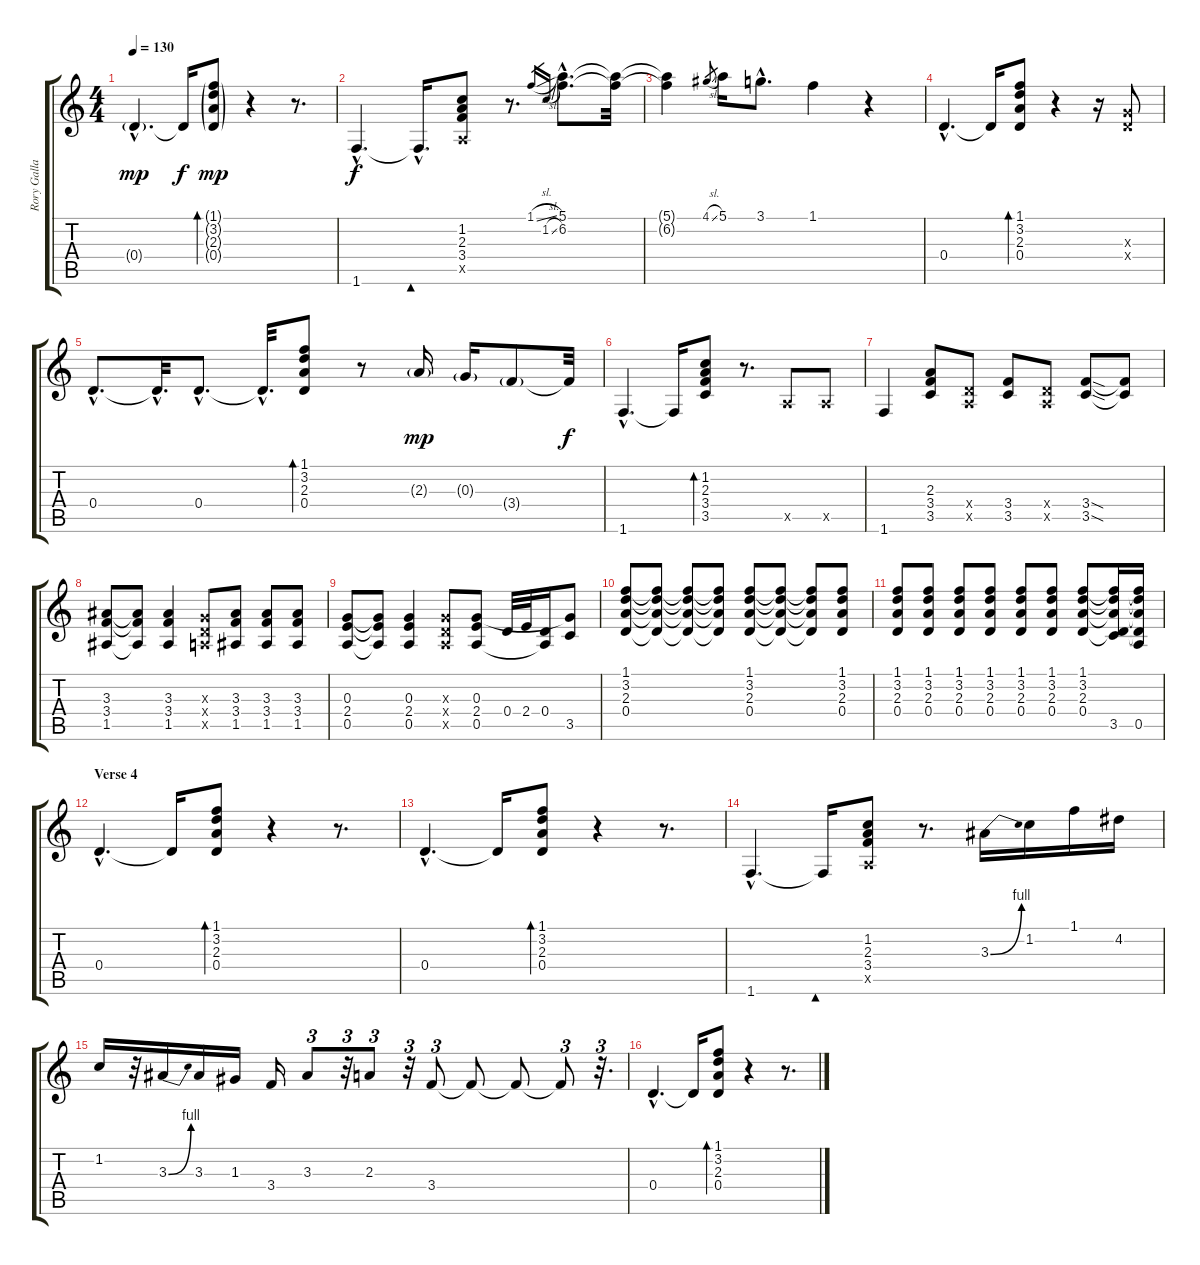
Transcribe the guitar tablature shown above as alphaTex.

\track ("Rory Gallagher" "Rory Galla") {instrument electricguitarclean}
\staff {score tabs}
\tuning (E4 B3 G3 D3 A2 E2) {hide}
\ts (4 4)
\tempo 130
\clef g2
\ks c
0.4{g hac}.4{d dy mp} 0.4{t}.16{dy f} (1.1{g} 3.2{g} 2.3{g} 0.4{g}).8{bd 480 dy mp} r.4 r.8{d} |
1.6{hac}.4{d dy f} 1.6{hac t}.16{d bd 240} (1.2 2.3 3.4 0.5{x}).8 r.8{d} 1.1{sl}.16{gr} 1.2{sl}.16{gr} (5.1{hac} 6.2{hac}).8{d} (5.1{t} 6.2{t}).32 |
(5.1{t} 6.2{t}).4 4.1{sl}.8{gr} 5.1.16 3.1{hac}.8{d} 1.1.4 r.4 |
0.4{hac}.4{d} 0.4{t}.16 (1.1 3.2 2.3 0.4).8{bd 480} r.4 r.16 (0.3{x} 0.4{x}).8 |
0.4{hac}.8{d} 0.4{hac t}.32{d} 0.4{hac}.8{d} 0.4{hac t}.32{d} (1.1 3.2 2.3 0.4).8{bd 240} r.8 2.3{g}.16{dy mp} 0.3{g}.16 3.4{g}.8 3.4{t}.32{dy f} |
1.6{hac}.4{d} 1.6{t}.16 (1.2 2.3 3.4 3.5).8{bd 480} r.8{d} 0.5{x}.8 0.5{x}.8 |
1.6.4 (2.3 3.4 3.5).8 (0.4{x} 0.5{x}).8 (3.4 3.5).8 (0.4{x} 0.5{x}).8 (3.4{sod} 3.5{sod}).8 (3.4{t} 3.5{t}).8 |
(3.3 3.4 1.5).8 (3.3{t} 3.4{t} 1.5{t}).8 (3.3 3.4 1.5).4 (0.3{x} 0.4{x} 0.5{x}).8 (3.3 3.4 1.5).8 (3.3 3.4 1.5).8 (3.3 3.4 1.5).8 |
(0.3 2.4 0.5).8 (0.3{t} 2.4{t} 0.5{t}).8 (0.3 2.4 0.5).4 (0.3{x} 0.4{x} 0.5{x}).8 (0.3 2.4 0.5).8 0.4.32 2.4.32 (0.4 0.5{t}).16 (0.3{t} 3.5).8 |
(1.1 3.2 2.3 0.4).8 (1.1{t} 3.2{t} 2.3{t} 0.4{t}).8 (1.1{t} 3.2{t} 2.3{t} 0.4{t}).8 (1.1{t} 3.2{t} 2.3{t} 0.4{t}).8 (1.1 3.2 2.3 0.4).8 (1.1{t} 3.2{t} 2.3{t} 0.4{t}).8 (1.1{t} 3.2{t} 2.3{t} 0.4{t}).8 (1.1 3.2 2.3 0.4).8 |
(1.1 3.2 2.3 0.4).8 (1.1 3.2 2.3 0.4).8 (1.1 3.2 2.3 0.4).8 (1.1 3.2 2.3 0.4).8 (1.1 3.2 2.3 0.4).8 (1.1 3.2 2.3 0.4).8 (1.1 3.2 2.3 0.4).8 (1.1{t} 3.2{t} 2.3{t} 0.4{t} 3.5).16 (1.1{t} 3.2{t} 2.3{t} 0.4{t} 0.5).16 |
\section ("" "Verse 4")
0.4{hac}.4{d} 0.4{t}.16 (1.1 3.2 2.3 0.4).8{bd 480} r.4 r.8{d} |
0.4{hac}.4{d} 0.4{t}.16 (1.1 3.2 2.3 0.4).8{bd 480} r.4 r.8{d} |
1.6{hac}.4{d} 1.6{t}.16{bd 240} (1.2 2.3 3.4 0.5{x}).8 r.8{d} 3.3{be (bend 0 0 60 4)}.16 1.2.16 1.1.16 4.2.16 |
1.2.16 r.32 3.3{be (bend 0 0 60 4)}.16 3.3.16 1.3.16 3.4.16 3.3.8{tu (3 2)} r.32{tu (3 2)} 2.3.8{tu (3 2)} r.32{tu (3 2)} 3.4.8{tu (3 2)} 3.4{t}.8 3.4{t}.8 3.4{t}.8{tu (3 2)} r.32{d tu (3 2)} |
0.4{hac}.4{d} 0.4{t}.16 (1.1 3.2 2.3 0.4).8{bd 480} r.4 r.8{d}
